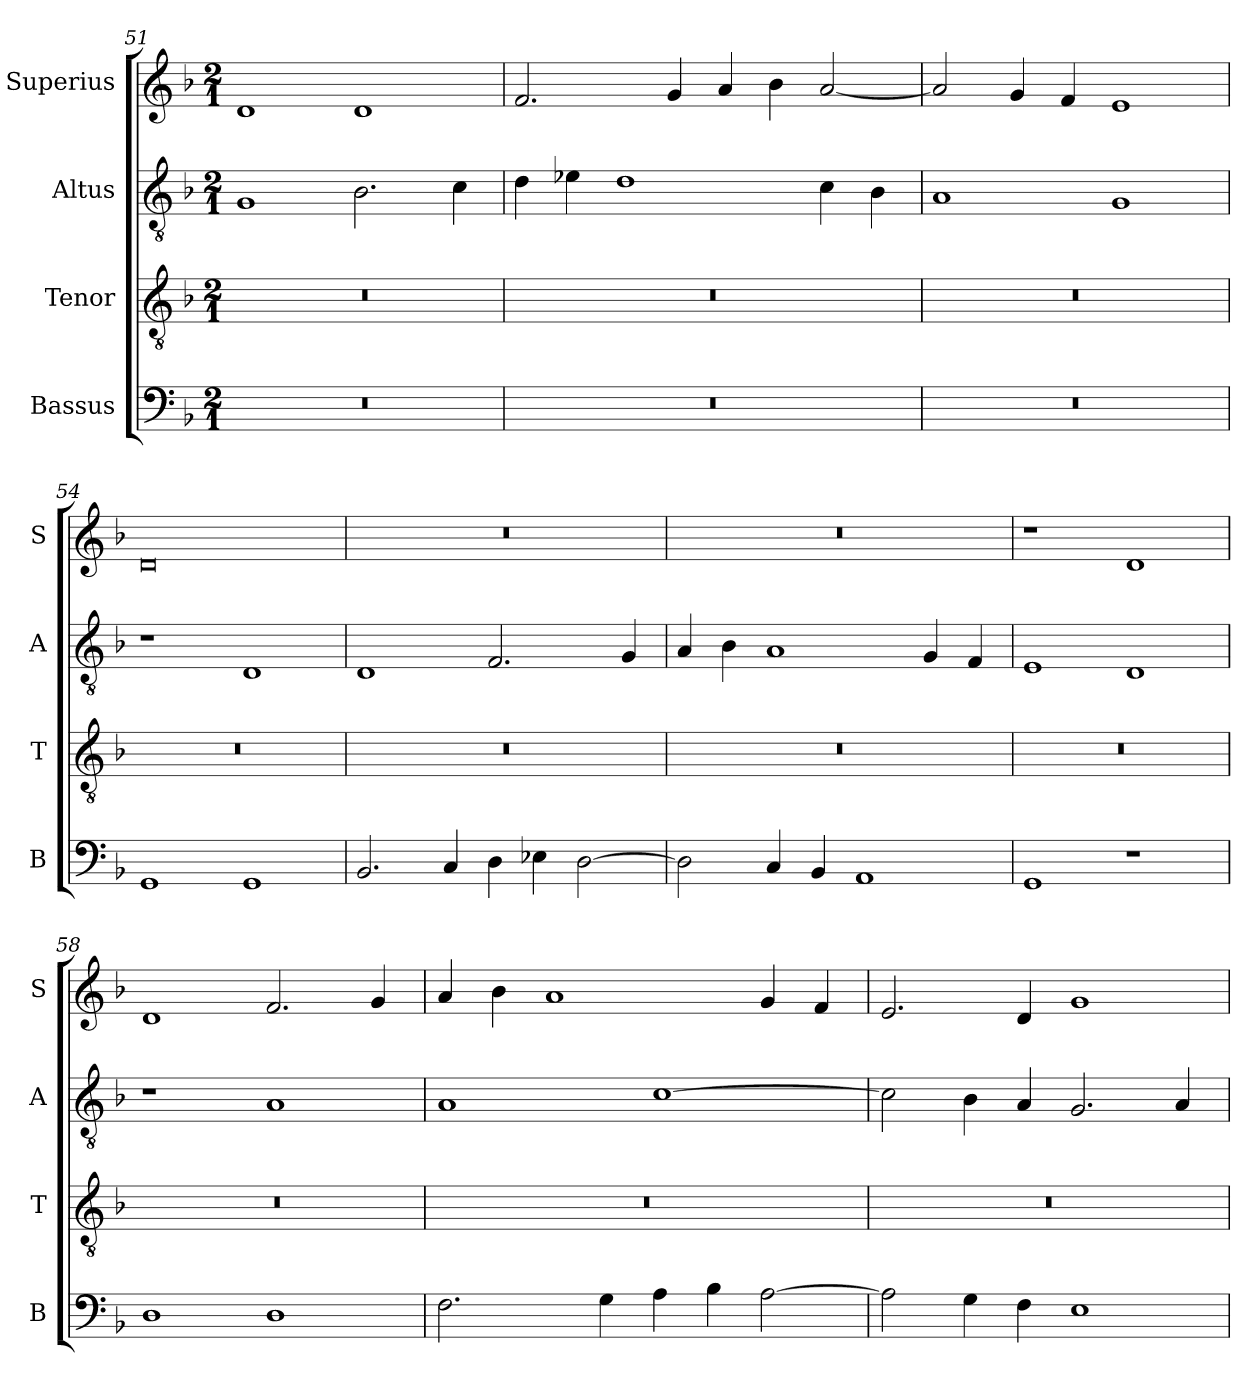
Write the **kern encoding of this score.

**kern	**kern	**kern	**kern
*part4	*part3	*part2	*part1
*staff4	*staff3	*staff2	*staff1
*I"Bassus	*I"Tenor	*I"Altus	*I"Superius
*I'B	*I'T	*I'A	*I'S
*clefF4	*clefGv2	*clefGv2	*clefG2
*k[b-]	*k[b-]	*k[b-]	*k[b-]
*M2/1	*M2/1	*M2/1	*M2/1
=51	=51	=51	=51
0r	0r	1G	1d
.	.	2.B-\	1d
.	.	4c\	.
=52	=52	=52	=52
0r	0r	4d\	2.f/
.	.	4e-X\	.
.	.	1d	.
.	.	.	4g/
.	.	.	4a/
.	.	.	4b-\
.	.	4c\	[2a/
.	.	4B-\	.
=53	=53	=53	=53
0r	0r	1A	2a/]
.	.	.	4g/
.	.	.	4f/
.	.	1G	1e
=54	=54	=54	=54
1GG	0r	1r	0d
1GG	.	1D	.
=55	=55	=55	=55
2.BB-/	0r	1D	0r
4C/	.	.	.
4D\	.	2.F/	.
4E-X\	.	.	.
[2D\	.	.	.
.	.	4G/	.
=56	=56	=56	=56
2D\]	0r	4A/	0r
.	.	4B-\	.
4C/	.	1A	.
4BB-/	.	.	.
1AA	.	.	.
.	.	4G/	.
.	.	4F/	.
=57	=57	=57	=57
1GG	0r	1E	1r
1r	.	1D	1d
=58	=58	=58	=58
1D	0r	1r	1d
1D	.	1A	2.f/
.	.	.	4g/
=59	=59	=59	=59
2.F\	0r	1A	4a/
.	.	.	4b-\
.	.	.	1a
4G\	.	.	.
4A\	.	[1c	.
4B-\	.	.	.
[2A\	.	.	4g/
.	.	.	4f/
=60	=60	=60	=60
2A\]	0r	2c\]	2.e/
4G\	.	4B-\	.
4F\	.	4A/	4d/
1E	.	2.G/	1g
.	.	4A/	.
=	=	=	=
*-	*-	*-	*-
